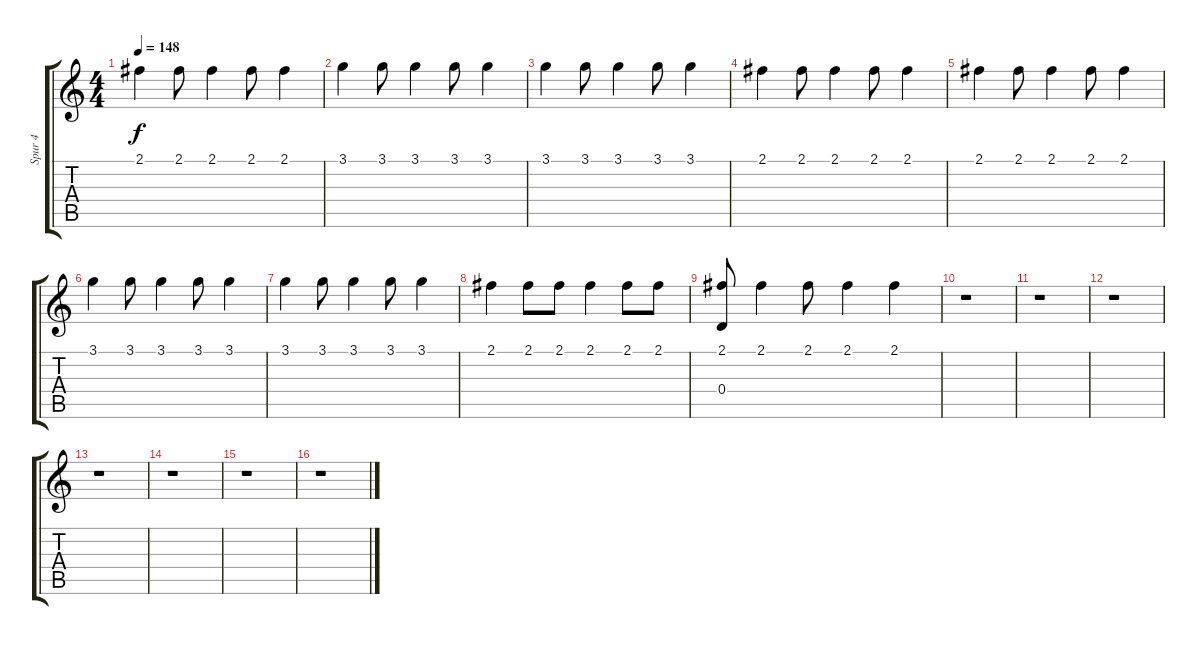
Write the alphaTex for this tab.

\track ("Spur 4" "Spur 4") {instrument overdrivenguitar}
\staff {score tabs}
\tuning (E4 B3 G3 D3 A2 E2) {hide}
\ts (4 4)
\tempo 148
\clef g2
\ks c
2.1.4{dy f} 2.1.8 2.1.4 2.1.8 2.1.4 |
3.1.4 3.1.8 3.1.4 3.1.8 3.1.4 |
3.1.4 3.1.8 3.1.4 3.1.8 3.1.4 |
2.1.4 2.1.8 2.1.4 2.1.8 2.1.4 |
2.1.4 2.1.8 2.1.4 2.1.8 2.1.4 |
3.1.4 3.1.8 3.1.4 3.1.8 3.1.4 |
3.1.4 3.1.8 3.1.4 3.1.8 3.1.4 |
2.1.4 2.1.8 2.1.8 2.1.4 2.1.8 2.1.8 |
(2.1 0.4).8 2.1.4 2.1.8 2.1.4 2.1.4 |
r.1 |
r.1 |
r.1 |
r.1 |
r.1 |
r.1 |
r.1
